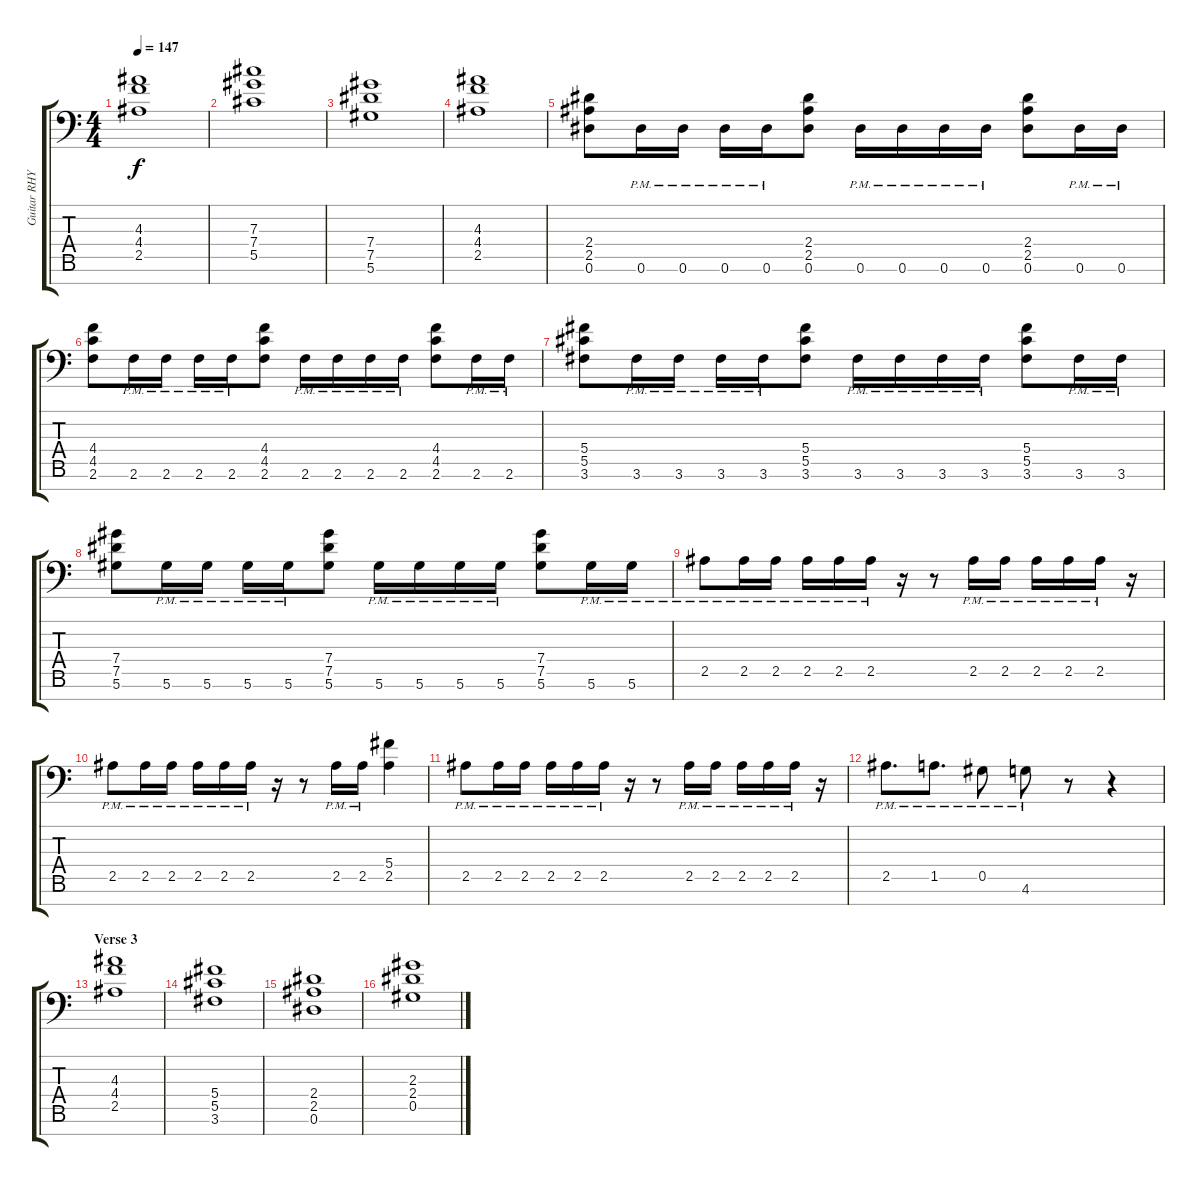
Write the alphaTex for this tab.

\track ("Guitar RHYTHM 7string" "Guitar RHY") {instrument distortionguitar}
\staff {score tabs}
\tuning (Eb4 Bb3 Gb3 Db3 Ab2 Eb2 Bb1) {hide}
\ts (4 4)
\tempo 147
\clef f4
\ks c
(4.3 4.4 2.5).1{dy f} |
(7.3 7.4 5.5).1 |
(7.4 7.5 5.6).1 |
(4.3 4.4 2.5).1 |
(2.4 2.5 0.6).8 0.6{pm}.16 0.6{pm}.16 0.6{pm}.16 0.6{pm}.16 (2.4 2.5 0.6).8 0.6{pm}.16 0.6{pm}.16 0.6{pm}.16 0.6{pm}.16 (2.4 2.5 0.6).8 0.6{pm}.16 0.6{pm}.16 |
(4.4 4.5 2.6).8 2.6{pm}.16 2.6{pm}.16 2.6{pm}.16 2.6{pm}.16 (4.4 4.5 2.6).8 2.6{pm}.16 2.6{pm}.16 2.6{pm}.16 2.6{pm}.16 (4.4 4.5 2.6).8 2.6{pm}.16 2.6{pm}.16 |
(5.4 5.5 3.6).8 3.6{pm}.16 3.6{pm}.16 3.6{pm}.16 3.6{pm}.16 (5.4 5.5 3.6).8 3.6{pm}.16 3.6{pm}.16 3.6{pm}.16 3.6{pm}.16 (5.4 5.5 3.6).8 3.6{pm}.16 3.6{pm}.16 |
(7.4 7.5 5.6).8 5.6{pm}.16 5.6{pm}.16 5.6{pm}.16 5.6{pm}.16 (7.4 7.5 5.6).8 5.6{pm}.16 5.6{pm}.16 5.6{pm}.16 5.6{pm}.16 (7.4 7.5 5.6).8 5.6{pm}.16 5.6{pm}.16 |
2.5{pm}.8 2.5{pm}.16 2.5{pm}.16 2.5{pm}.16 2.5{pm}.16 2.5{pm}.16 r.16 r.8 2.5{pm}.16 2.5{pm}.16 2.5{pm}.16 2.5{pm}.16 2.5{pm}.16 r.16 |
2.5{pm}.8 2.5{pm}.16 2.5{pm}.16 2.5{pm}.16 2.5{pm}.16 2.5{pm}.16 r.16 r.8 2.5{pm}.16 2.5{pm}.16 (5.4 2.5).4 |
2.5{pm}.8 2.5{pm}.16 2.5{pm}.16 2.5{pm}.16 2.5{pm}.16 2.5{pm}.16 r.16 r.8 2.5{pm}.16 2.5{pm}.16 2.5{pm}.16 2.5{pm}.16 2.5{pm}.16 r.16 |
2.5{pm}.8{d} 1.5{pm}.8{d} 0.5{pm}.8 4.6{pm}.8 r.8 r.4 |
\section ("" "Verse 3")
(4.3 4.4 2.5).1 |
(5.4 5.5 3.6).1 |
(2.4 2.5 0.6).1 |
(2.3 2.4 0.5).1
